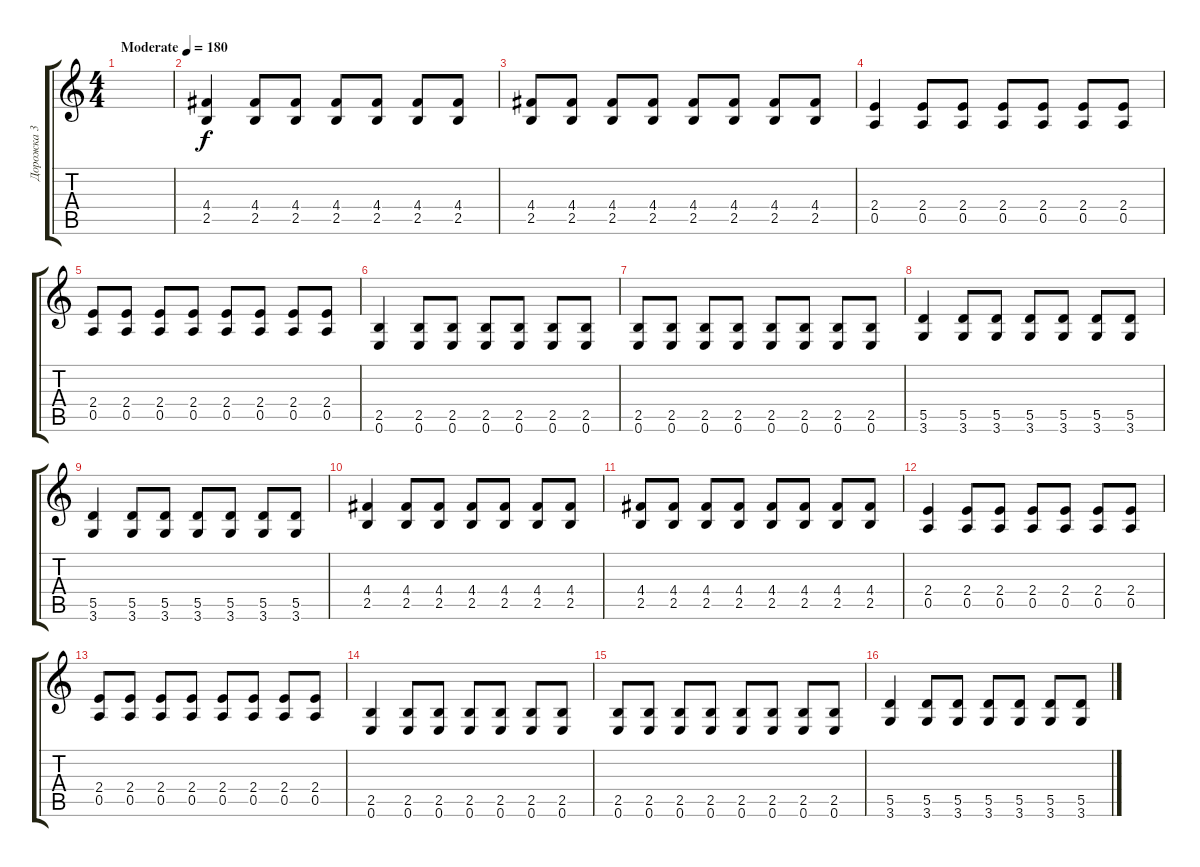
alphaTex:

\track ("Дорожка 3" "Дорожка 3") {instrument distortionguitar}
\staff {score tabs}
\tuning (E4 B3 G3 D3 A2 E2) {hide}
\ts (4 4)
\tempo (180 "Moderate")
\clef g2
\ks c
|
(4.4 2.5).4 (4.4 2.5).8 (4.4 2.5).8 (4.4 2.5).8 (4.4 2.5).8 (4.4 2.5).8 (4.4 2.5).8 |
(4.4 2.5).8 (4.4 2.5).8 (4.4 2.5).8 (4.4 2.5).8 (4.4 2.5).8 (4.4 2.5).8 (4.4 2.5).8 (4.4 2.5).8 |
(2.4 0.5).4 (2.4 0.5).8 (2.4 0.5).8 (2.4 0.5).8 (2.4 0.5).8 (2.4 0.5).8 (2.4 0.5).8 |
(2.4 0.5).8 (2.4 0.5).8 (2.4 0.5).8 (2.4 0.5).8 (2.4 0.5).8 (2.4 0.5).8 (2.4 0.5).8 (2.4 0.5).8 |
(2.5 0.6).4 (2.5 0.6).8 (2.5 0.6).8 (2.5 0.6).8 (2.5 0.6).8 (2.5 0.6).8 (2.5 0.6).8 |
(2.5 0.6).8 (2.5 0.6).8 (2.5 0.6).8 (2.5 0.6).8 (2.5 0.6).8 (2.5 0.6).8 (2.5 0.6).8 (2.5 0.6).8 |
(5.5 3.6).4 (5.5 3.6).8 (5.5 3.6).8 (5.5 3.6).8 (5.5 3.6).8 (5.5 3.6).8 (5.5 3.6).8 |
(5.5 3.6).4 (5.5 3.6).8 (5.5 3.6).8 (5.5 3.6).8 (5.5 3.6).8 (5.5 3.6).8 (5.5 3.6).8 |
(4.4 2.5).4 (4.4 2.5).8 (4.4 2.5).8 (4.4 2.5).8 (4.4 2.5).8 (4.4 2.5).8 (4.4 2.5).8 |
(4.4 2.5).8 (4.4 2.5).8 (4.4 2.5).8 (4.4 2.5).8 (4.4 2.5).8 (4.4 2.5).8 (4.4 2.5).8 (4.4 2.5).8 |
(2.4 0.5).4 (2.4 0.5).8 (2.4 0.5).8 (2.4 0.5).8 (2.4 0.5).8 (2.4 0.5).8 (2.4 0.5).8 |
(2.4 0.5).8 (2.4 0.5).8 (2.4 0.5).8 (2.4 0.5).8 (2.4 0.5).8 (2.4 0.5).8 (2.4 0.5).8 (2.4 0.5).8 |
(2.5 0.6).4 (2.5 0.6).8 (2.5 0.6).8 (2.5 0.6).8 (2.5 0.6).8 (2.5 0.6).8 (2.5 0.6).8 |
(2.5 0.6).8 (2.5 0.6).8 (2.5 0.6).8 (2.5 0.6).8 (2.5 0.6).8 (2.5 0.6).8 (2.5 0.6).8 (2.5 0.6).8 |
(5.5 3.6).4 (5.5 3.6).8 (5.5 3.6).8 (5.5 3.6).8 (5.5 3.6).8 (5.5 3.6).8 (5.5 3.6).8
